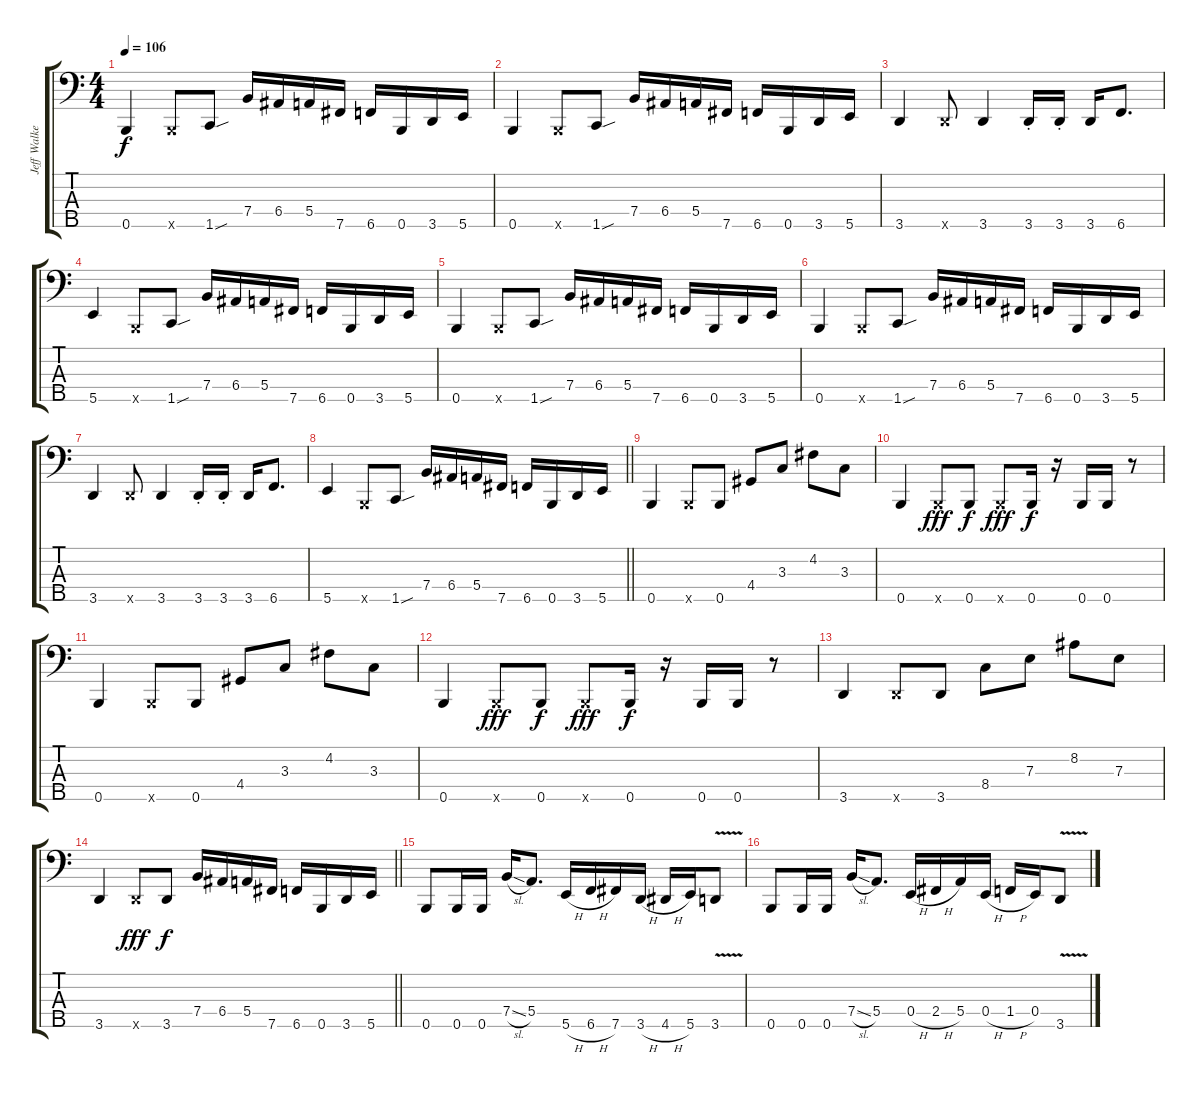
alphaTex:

\track ("Jeff Walker" "Jeff Walke") {instrument electricbasspick}
\staff {score tabs}
\tuning (G2 D2 A1 E1 B0) {hide}
\ts (4 4)
\section ("" "")
\tempo 106
\clef f4
\ks c
0.5.4{dy f} 0.5{x}.8 1.5{sou}.8 7.4.16 6.4.16 5.4.16 7.5.16 6.5.16 0.5.16 3.5.16 5.5.16 |
0.5.4 0.5{x}.8 1.5{sou}.8 7.4.16 6.4.16 5.4.16 7.5.16 6.5.16 0.5.16 3.5.16 5.5.16 |
3.5.4 3.5{x}.8 3.5.4 3.5{st}.16 3.5{st}.16 3.5.16 6.5.8{d} |
5.5.4 0.5{x}.8 1.5{sou}.8 7.4.16 6.4.16 5.4.16 7.5.16 6.5.16 0.5.16 3.5.16 5.5.16 |
0.5.4 0.5{x}.8 1.5{sou}.8 7.4.16 6.4.16 5.4.16 7.5.16 6.5.16 0.5.16 3.5.16 5.5.16 |
0.5.4 0.5{x}.8 1.5{sou}.8 7.4.16 6.4.16 5.4.16 7.5.16 6.5.16 0.5.16 3.5.16 5.5.16 |
3.5.4 3.5{x}.8 3.5.4 3.5{st}.16 3.5{st}.16 3.5.16 6.5.8{d} |
\barLineRight lightlight
5.5.4 0.5{x}.8 1.5{sou}.8 7.4.16 6.4.16 5.4.16 7.5.16 6.5.16 0.5.16 3.5.16 5.5.16 |
\section ("" "")
0.5.4 0.5{x}.8 0.5.8 4.4.8 3.3.8 4.2.8 3.3.8 |
0.5.4 0.5{x}.8{dy fff} 0.5.8{dy f} 0.5{x}.8{dy fff} 0.5.16{dy f} r.16 0.5.16 0.5.16 r.8 |
0.5.4 0.5{x}.8 0.5.8 4.4.8 3.3.8 4.2.8 3.3.8 |
0.5.4 0.5{x}.8{dy fff} 0.5.8{dy f} 0.5{x}.8{dy fff} 0.5.16{dy f} r.16 0.5.16 0.5.16 r.8 |
3.5.4 3.5{x}.8 3.5.8 8.4.8 7.3.8 8.2.8 7.3.8 |
\barLineRight lightlight
3.5.4 3.5{x}.8{dy fff} 3.5.8{dy f} 7.4.16 6.4.16 5.4.16 7.5.16 6.5.16 0.5.16 3.5.16 5.5.16 |
\section ("" "")
0.5.8 0.5.16 0.5.16 7.4{sl}.16 5.4.8{d} 5.5{h}.16 6.5{h}.16 7.5.16 3.5{h}.16 4.5{h}.16 5.5.16 3.5{v}.8 |
0.5.8 0.5.16 0.5.16 7.4{sl}.16 5.4.8{d} 0.4{h}.16 2.4{h}.16 5.4.16 0.4{h}.16 1.4{h}.16 0.4.16 3.5{v}.8
